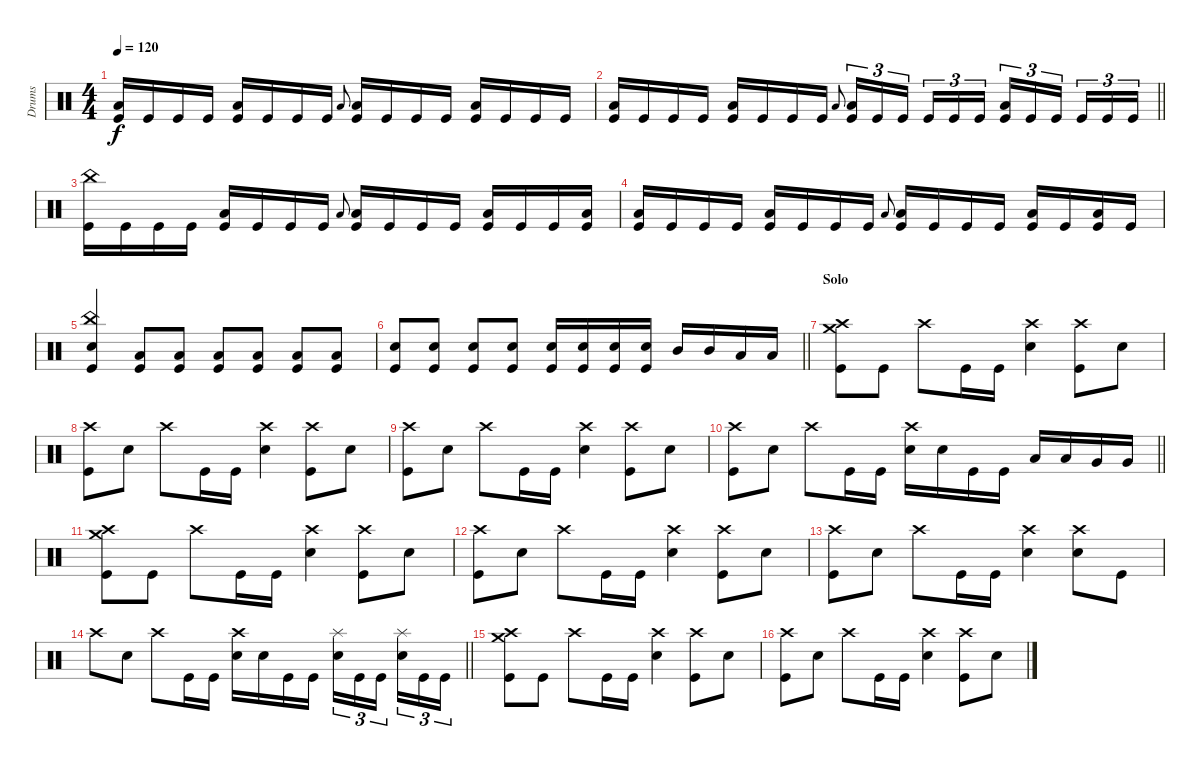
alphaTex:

\track ("Drums" "Drums") {instrument percussion}
\staff
\articulation defaults
\ts (4 4)
\tempo 120
\clef neutral
\ks c
("Low Floor Tom (hit)" "Kick (hit)").16{dy f} "Kick (hit)".16 "Kick (hit)".16 "Kick (hit)".16 ("Low Floor Tom (hit)" "Kick (hit)").16 "Kick (hit)".16 "Kick (hit)".16 "Kick (hit)".16 "Low Floor Tom (hit)".8{gr onbeat} ("Low Floor Tom (hit)" "Kick (hit)").16 "Kick (hit)".16 "Kick (hit)".16 "Kick (hit)".16 ("Low Floor Tom (hit)" "Kick (hit)").16 "Kick (hit)".16 "Kick (hit)".16 "Kick (hit)".16 |
\barLineRight lightlight
("Low Floor Tom (hit)" "Kick (hit)").16 "Kick (hit)".16 "Kick (hit)".16 "Kick (hit)".16 ("Low Floor Tom (hit)" "Kick (hit)").16 "Kick (hit)".16 "Kick (hit)".16 "Kick (hit)".16 "Low Floor Tom (hit)".8{gr onbeat} ("Low Floor Tom (hit)" "Kick (hit)").16{tu (3 2)} "Kick (hit)".16{tu (3 2)} "Kick (hit)".16{tu (3 2) beam splitsecondary} "Kick (hit)".16{tu (3 2)} "Kick (hit)".16{tu (3 2)} "Kick (hit)".16{tu (3 2)} ("Low Floor Tom (hit)" "Kick (hit)").16{tu (3 2)} "Kick (hit)".16{tu (3 2)} "Kick (hit)".16{tu (3 2) beam splitsecondary} "Kick (hit)".16{tu (3 2)} "Kick (hit)".16{tu (3 2)} "Kick (hit)".16{tu (3 2)} |
("China (hit)" "Kick (hit)").16 "Kick (hit)".16 "Kick (hit)".16 "Kick (hit)".16 ("Low Floor Tom (hit)" "Kick (hit)").16 "Kick (hit)".16 "Kick (hit)".16 "Kick (hit)".16 "Low Floor Tom (hit)".8{gr onbeat} ("Low Floor Tom (hit)" "Kick (hit)").16 "Kick (hit)".16 "Kick (hit)".16 "Kick (hit)".16 ("Low Floor Tom (hit)" "Kick (hit)").16 "Kick (hit)".16 "Kick (hit)".16 ("Low Floor Tom (hit)" "Kick (hit)").16 |
("Low Floor Tom (hit)" "Kick (hit)").16 "Kick (hit)".16 "Kick (hit)".16 "Kick (hit)".16 ("Low Floor Tom (hit)" "Kick (hit)").16 "Kick (hit)".16 "Kick (hit)".16 "Kick (hit)".16 "Low Floor Tom (hit)".8{gr onbeat} ("Low Floor Tom (hit)" "Kick (hit)").16 "Kick (hit)".16 "Kick (hit)".16 "Kick (hit)".16 ("Low Floor Tom (hit)" "Kick (hit)").16 "Kick (hit)".16 ("Low Floor Tom (hit)" "Kick (hit)").16 "Kick (hit)".16 |
("China (hit)" "Electric Snare (hit)" "Kick (hit)").4 ("Low Floor Tom (hit)" "Kick (hit)").8{volume 9} ("Low Floor Tom (hit)" "Kick (hit)").8{volume 15} ("Low Floor Tom (hit)" "Kick (hit)").8 ("Low Floor Tom (hit)" "Kick (hit)").8 ("Low Floor Tom (hit)" "Kick (hit)").8 ("Low Floor Tom (hit)" "Kick (hit)").8 |
\barLineRight lightlight
("Electric Snare (hit)" "Kick (hit)").8 ("Electric Snare (hit)" "Kick (hit)").8 ("Electric Snare (hit)" "Kick (hit)").8 ("Electric Snare (hit)" "Kick (hit)").8 ("Electric Snare (hit)" "Kick (hit)").16 ("Electric Snare (hit)" "Kick (hit)").16 ("Electric Snare (hit)" "Kick (hit)").16 ("Electric Snare (hit)" "Kick (hit)").16 "Mid Tom (hit)".16 "Mid Tom (hit)".16 "Low Tom (hit)".16 "Low Tom (hit)".16 |
\section ("" "Solo")
("Crash high (hit)" "Crash medium (hit)" "Kick (hit)").8 "Kick (hit)".8 "Crash high (hit)".8 "Kick (hit)".16 "Kick (hit)".16 ("Crash high (hit)" "Electric Snare (hit)").4 ("Crash high (hit)" "Kick (hit)").8 "Electric Snare (hit)".8 |
("Crash high (hit)" "Kick (hit)").8 "Electric Snare (hit)".8 "Crash high (hit)".8 "Kick (hit)".16 "Kick (hit)".16 ("Crash high (hit)" "Electric Snare (hit)").4 ("Crash high (hit)" "Kick (hit)").8 "Electric Snare (hit)".8 |
("Crash high (hit)" "Kick (hit)").8 "Electric Snare (hit)".8 "Crash high (hit)".8 "Kick (hit)".16 "Kick (hit)".16 ("Crash high (hit)" "Electric Snare (hit)").4 ("Crash high (hit)" "Kick (hit)").8 "Electric Snare (hit)".8 |
\barLineRight lightlight
("Crash high (hit)" "Kick (hit)").8 "Electric Snare (hit)".8 "Crash high (hit)".8 "Kick (hit)".16 "Kick (hit)".16 ("Crash high (hit)" "Electric Snare (hit)").16 "Electric Snare (hit)".16 "Kick (hit)".16 "Kick (hit)".16 "Low Tom (hit)".16 "Low Tom (hit)".16 "Very Low Tom (hit)".16 "Very Low Tom (hit)".16 |
("Crash high (hit)" "Crash medium (hit)" "Kick (hit)").8 "Kick (hit)".8 "Crash high (hit)".8 "Kick (hit)".16 "Kick (hit)".16 ("Crash high (hit)" "Electric Snare (hit)").4 ("Crash high (hit)" "Kick (hit)").8 "Electric Snare (hit)".8 |
("Crash high (hit)" "Kick (hit)").8 "Electric Snare (hit)".8 "Crash high (hit)".8 "Kick (hit)".16 "Kick (hit)".16 ("Crash high (hit)" "Electric Snare (hit)").4 ("Crash high (hit)" "Kick (hit)").8 "Electric Snare (hit)".8 |
("Crash high (hit)" "Kick (hit)").8 "Electric Snare (hit)".8 "Crash high (hit)".8 "Kick (hit)".16 "Kick (hit)".16 ("Crash high (hit)" "Electric Snare (hit)").4 ("Crash high (hit)" "Electric Snare (hit)").8 "Kick (hit)".8 |
\barLineRight lightlight "Crash high (hit)".8 "Electric Snare (hit)".8 "Crash high (hit)".8 "Kick (hit)".16 "Kick (hit)".16
("Crash high (hit)" "Electric Snare (hit)").16 "Electric Snare (hit)".16 "Kick (hit)".16 "Kick (hit)".16 ("Splash (hit)" "Electric Snare (hit)").16{tu (3 2)} "Kick (hit)".16{tu (3 2)} "Kick (hit)".16{tu (3 2) beam splitsecondary} ("Splash (hit)" "Electric Snare (hit)").16{tu (3 2)} "Kick (hit)".16{tu (3 2)} "Kick (hit)".16{tu (3 2)} |
("Crash high (hit)" "Crash medium (hit)" "Kick (hit)").8 "Kick (hit)".8 "Crash high (hit)".8 "Kick (hit)".16 "Kick (hit)".16 ("Crash high (hit)" "Electric Snare (hit)").4 ("Crash high (hit)" "Kick (hit)").8 "Electric Snare (hit)".8 |
("Crash high (hit)" "Kick (hit)").8 "Electric Snare (hit)".8 "Crash high (hit)".8 "Kick (hit)".16 "Kick (hit)".16 ("Crash high (hit)" "Electric Snare (hit)").4 ("Crash high (hit)" "Kick (hit)").8 "Electric Snare (hit)".8
